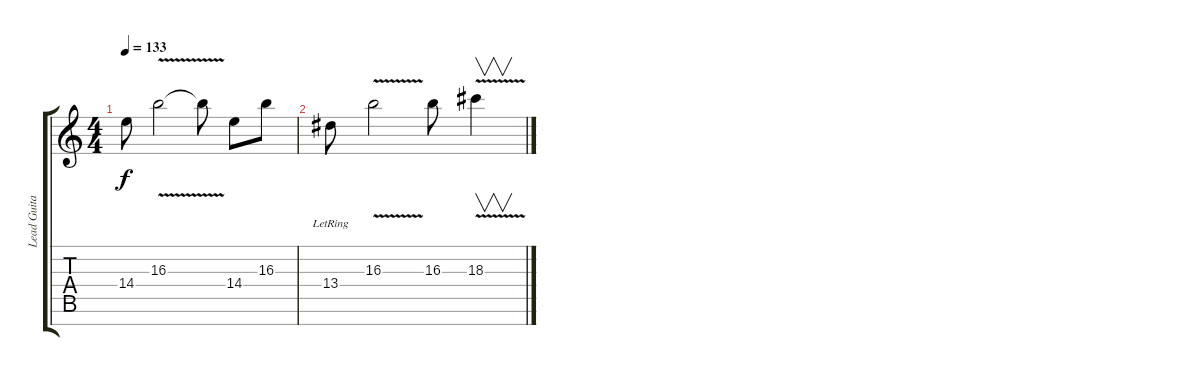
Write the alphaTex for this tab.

\track ("Lead Guitar" "Lead Guita") {instrument distortionguitar}
\staff {score tabs}
\tuning (E4 B3 G3 D3 A2 E2 B1) {hide}
\ts (4 4)
\tempo 133
\clef g2
\ks c
14.4.8{dy f} 16.3{v}.2 16.3{t}.8 14.4.8 16.3.8 |
13.4{lr}.8 16.3{v}.2 16.3.8 18.3{v}.4{v}
